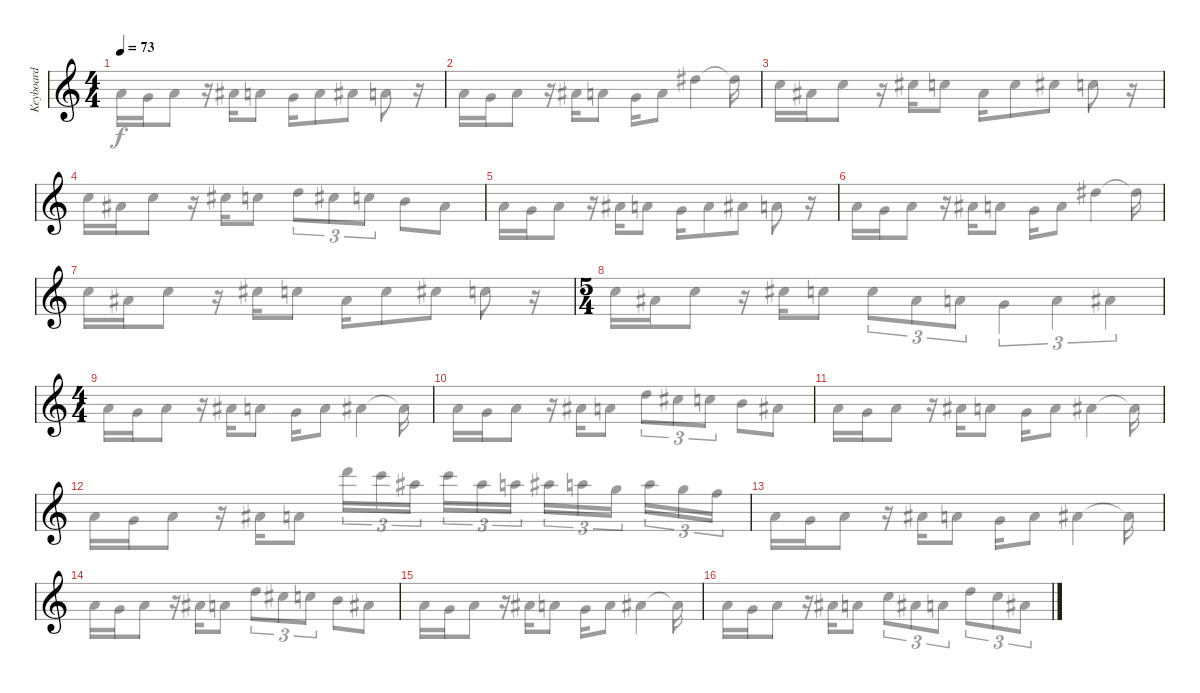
\track ("Keyboard" "Keyboard") {instrument orchestrahit}
\staff {score}
\tuning (E4 B3 G3 D3 A2 E2) {hide}
\voice
\ts (4 4)
\tempo 73
\clef g2
\ks c
|
|
|
|
|
|
|
\ts (5 4)
|
\ts (4 4)
|
|
|
|
|
|
|
\voice
\clef g2
\ks c
5.1.16{dy f} 3.1.16 5.1.8 r.16 6.1.16 5.1.8 3.1.16 5.1.8 6.1.8 5.1.8 r.16 |
5.1.16 3.1.16 5.1.8 r.16 6.1.16 5.1.8 3.1.16 5.1.8 11.1.4 11.1{t}.16 |
8.1.16 6.1.16 8.1.8 r.16 9.1.16 8.1.8 6.1.16 8.1.8 9.1.8 8.1.8 r.16 |
8.1.16 6.1.16 8.1.8 r.16 9.1.16 8.1.8 10.1.8{tu (3 2)} 9.1.8{tu (3 2)} 8.1.8{tu (3 2)} 7.1.8 6.1.8 |
5.1.16 3.1.16 5.1.8 r.16 6.1.16 5.1.8 3.1.16 5.1.8 6.1.8 5.1.8 r.16 |
5.1.16 3.1.16 5.1.8 r.16 6.1.16 5.1.8 3.1.16 5.1.8 11.1.4 11.1{t}.16 |
8.1.16 6.1.16 8.1.8 r.16 9.1.16 8.1.8 6.1.16 8.1.8 9.1.8 8.1.8 r.16 |
8.1.16 6.1.16 8.1.8 r.16 9.1.16 8.1.8 8.1.8{tu (3 2)} 6.1.8{tu (3 2)} 5.1.8{tu (3 2)} 3.1.4{tu (3 2)} 5.1.4{tu (3 2)} 6.1.4{tu (3 2)} |
5.1.16 3.1.16 5.1.8 r.16 6.1.16 5.1.8 3.1.16 5.1.8 6.1.4 6.1{t}.16 |
5.1.16 3.1.16 5.1.8 r.16 6.1.16 5.1.8 10.1.8{tu (3 2)} 9.1.8{tu (3 2)} 8.1.8{tu (3 2)} 7.1.8 6.1.8 |
5.1.16 3.1.16 5.1.8 r.16 6.1.16 5.1.8 3.1.16 5.1.8 6.1.4 6.1{t}.16 |
5.1.16 3.1.16 5.1.8 r.16 6.1.16 5.1.8 22.1.16{tu (3 2)} 20.1.16{tu (3 2)} 18.1.16{tu (3 2) beam splitsecondary} 20.1.16{tu (3 2)} 18.1.16{tu (3 2)} 17.1.16{tu (3 2)} 18.1.16{tu (3 2)} 17.1.16{tu (3 2)} 15.1.16{tu (3 2) beam splitsecondary} 17.1.16{tu (3 2)} 15.1.16{tu (3 2)} 13.1.16{tu (3 2)} |
5.1.16 3.1.16 5.1.8 r.16 6.1.16 5.1.8 3.1.16 5.1.8 6.1.4 6.1{t}.16 |
5.1.16 3.1.16 5.1.8 r.16 6.1.16 5.1.8 10.1.8{tu (3 2)} 9.1.8{tu (3 2)} 8.1.8{tu (3 2)} 7.1.8 6.1.8 |
5.1.16 3.1.16 5.1.8 r.16 6.1.16 5.1.8 3.1.16 5.1.8 6.1.4 6.1{t}.16 |
5.1.16 3.1.16 5.1.8 r.16 6.1.16 5.1.8 8.1.8{tu (3 2)} 6.1.8{tu (3 2)} 5.1.8{tu (3 2)} 10.1.8{tu (3 2)} 8.1.8{tu (3 2)} 6.1.8{tu (3 2)}
